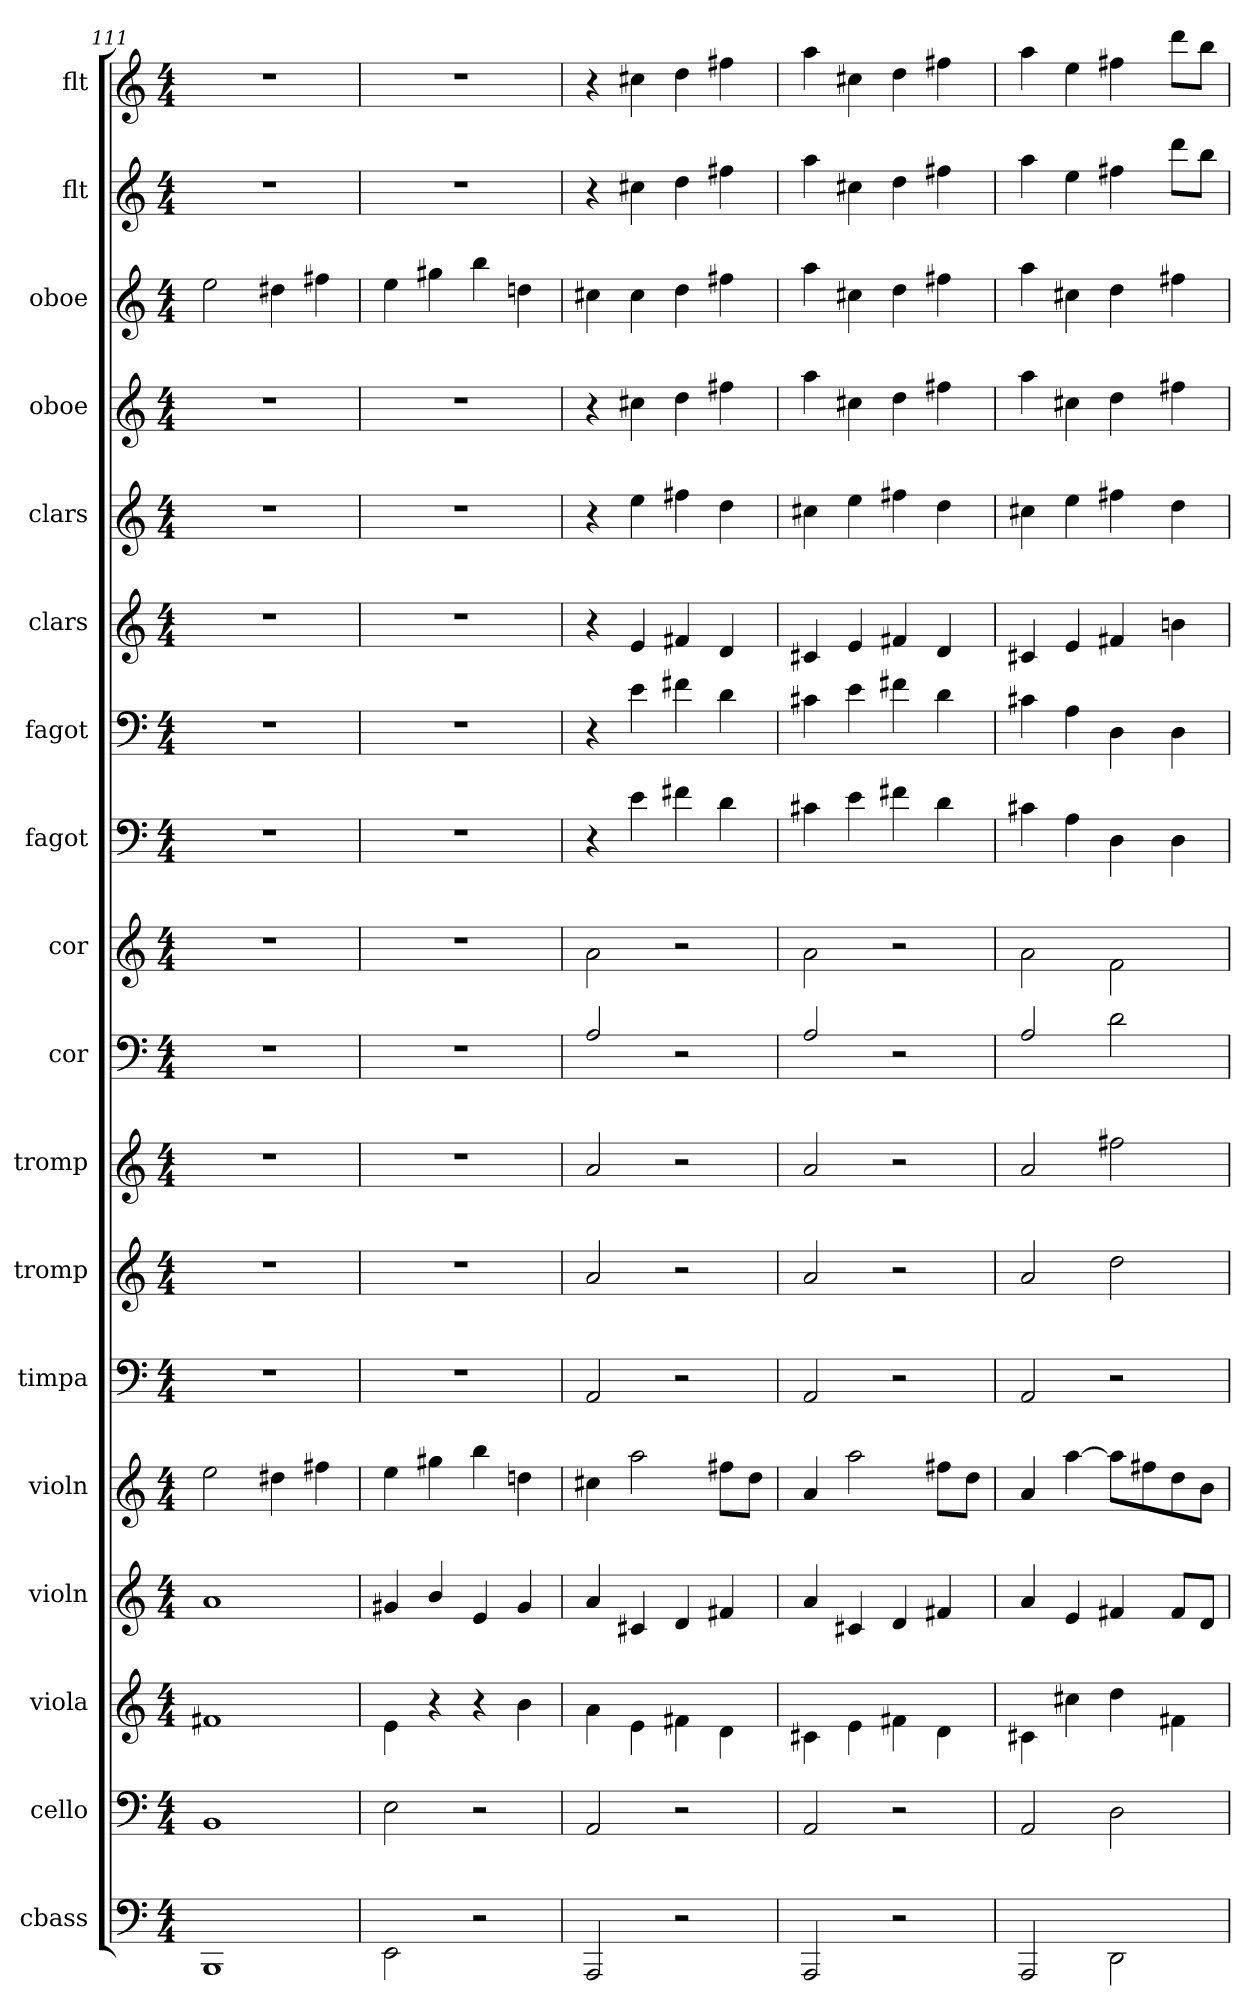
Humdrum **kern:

**kern	**kern	**kern	**kern	**kern	**kern	**kern	**kern	**kern	**kern	**kern	**kern	**kern	**kern	**kern	**kern	**kern	**kern
*part18	*part17	*part16	*part15	*part14	*part13	*part12	*part11	*part10	*part9	*part8	*part7	*part6	*part5	*part4	*part3	*part2	*part1
*staff18	*staff17	*staff16	*staff15	*staff14	*staff13	*staff12	*staff11	*staff10	*staff9	*staff8	*staff7	*staff6	*staff5	*staff4	*staff3	*staff2	*staff1
*I"cbass	*I"cello	*I"viola	*I"violn	*I"violn	*I"timpa	*I"tromp	*I"tromp	*I"cor	*I"cor	*I"fagot	*I"fagot	*I"clars	*I"clars	*I"oboe	*I"oboe	*I"flt	*I"flt
*	*	*I'Vla	*	*	*	*	*	*	*	*	*	*	*	*I'Ob	*I'Ob	*	*
*	*	*	*	*	*	*	*	*ITrd4c7	*ITrd4c7	*	*	*	*	*	*	*	*
*M4/4	*M4/4	*M4/4	*M4/4	*M4/4	*M4/4	*M4/4	*M4/4	*M4/4	*M4/4	*M4/4	*M4/4	*M4/4	*M4/4	*M4/4	*M4/4	*M4/4	*M4/4
=111	=111	=111	=111	=111	=111	=111	=111	=111	=111	=111	=111	=111	=111	=111	=111	=111	=111
1BBB/	1BB/	1f#\	1a/	2ee\	1r	1r	1r	1r	1r	1r	1r	1r	1r	1r	2ee\	1r	1r
.	.	.	.	4dd#\	.	.	.	.	.	.	.	.	.	.	4dd#\	.	.
.	.	.	.	4ff#\	.	.	.	.	.	.	.	.	.	.	4ff#\	.	.
=112	=112	=112	=112	=112	=112	=112	=112	=112	=112	=112	=112	=112	=112	=112	=112	=112	=112
2EE\	2E\	4e\	4g#/	4ee\	1r	1r	1r	1r	1r	1r	1r	1r	1r	1r	4ee\	1r	1r
.	.	4r	4b/	4gg#\	.	.	.	.	.	.	.	.	.	.	4gg#\	.	.
2r	2r	4r	4e/	4bb\	.	.	.	.	.	.	.	.	.	.	4bb\	.	.
.	.	4b\	4g#/	4ddn\	.	.	.	.	.	.	.	.	.	.	4ddn\	.	.
=113	=113	=113	=113	=113	=113	=113	=113	=113	=113	=113	=113	=113	=113	=113	=113	=113	=113
2AAA/	2AA/	4a\	4a/	4cc#\	2AA/	2a/	2a/	2D/	2d\	4r	4r	4r	4r	4r	4cc#\	4r	4r
.	.	4e\	4c#/	2aa\	.	.	.	.	.	4e\	4e\	4e/	4ee\	4cc#\	4cc#\	4cc#\	4cc#\
2r	2r	4f#\	4d/	.	2r	2r	2r	2r	2r	4f#\	4f#\	4f#/	4ff#\	4dd\	4dd\	4dd\	4dd\
.	.	4d\	4f#/	8ff#\L	.	.	.	.	.	4d\	4d\	4d/	4dd\	4ff#\	4ff#\	4ff#\	4ff#\
.	.	.	.	8dd\J	.	.	.	.	.	.	.	.	.	.	.	.	.
=114	=114	=114	=114	=114	=114	=114	=114	=114	=114	=114	=114	=114	=114	=114	=114	=114	=114
2AAA/	2AA/	4c#\	4a/	4a/	2AA/	2a/	2a/	2D/	2d\	4c#\	4c#\	4c#/	4cc#\	4aa\	4aa\	4aa\	4aa\
.	.	4e\	4c#/	2aa\	.	.	.	.	.	4e\	4e\	4e/	4ee\	4cc#\	4cc#\	4cc#\	4cc#\
2r	2r	4f#\	4d/	.	2r	2r	2r	2r	2r	4f#\	4f#\	4f#/	4ff#\	4dd\	4dd\	4dd\	4dd\
.	.	4d\	4f#/	8ff#\L	.	.	.	.	.	4d\	4d\	4d/	4dd\	4ff#\	4ff#\	4ff#\	4ff#\
.	.	.	.	8dd\J	.	.	.	.	.	.	.	.	.	.	.	.	.
=115	=115	=115	=115	=115	=115	=115	=115	=115	=115	=115	=115	=115	=115	=115	=115	=115	=115
2AAA/	2AA/	4c#\	4a/	4a/	2AA/	2a/	2a/	2D/	2d\	4c#\	4c#\	4c#/	4cc#\	4aa\	4aa\	4aa\	4aa\
.	.	4cc#\	4e/	[4aa\	.	.	.	.	.	4A\	4A\	4e/	4ee\	4cc#\	4cc#\	4ee\	4ee\
2DD\	2D\	4dd\	4f#/	8aa\L]	2r	2dd\	2ff#\	2G\	2B\	4D\	4D\	4f#/	4ff#\	4dd\	4dd\	4ff#\	4ff#\
.	.	.	.	8ff#\	.	.	.	.	.	.	.	.	.	.	.	.	.
.	.	4f#\	8f#/L	8dd\	.	.	.	.	.	4D\	4D\	4bn\	4dd\	4ff#\	4ff#\	8ddd\L	8ddd\L
.	.	.	8d/J	8b\J	.	.	.	.	.	.	.	.	.	.	.	8bb\J	8bb\J
=	=	=	=	=	=	=	=	=	=	=	=	=	=	=	=	=	=
*-	*-	*-	*-	*-	*-	*-	*-	*-	*-	*-	*-	*-	*-	*-	*-	*-	*-
